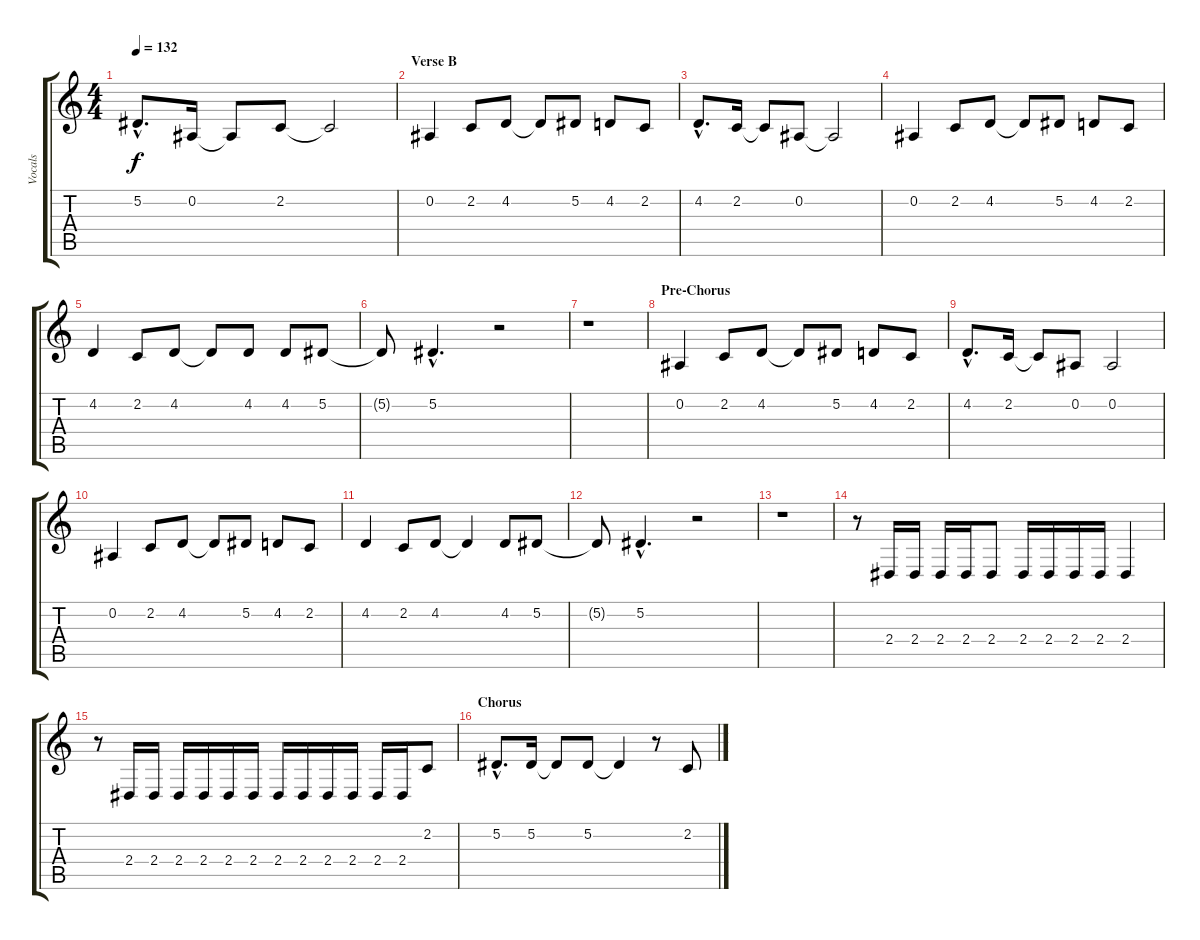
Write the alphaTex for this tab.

\track ("Vocals" "Vocals") {instrument baritonesax}
\staff {score tabs}
\tuning (Eb4 Bb3 Gb3 Db3 Ab2 Eb2) {hide}
\ts (4 4)
\tempo 132
\clef g2
\ks c
5.2{hac}.8{d dy f} 0.2.16 0.2{t}.8 2.2.8 2.2{t}.2 |
\section ("" "Verse B")
0.2.4 2.2.8 4.2.8 4.2{t}.8 5.2.8 4.2.8 2.2.8 |
4.2{hac}.8{d} 2.2.16 2.2{t}.8 0.2.8 0.2{t}.2 |
0.2.4 2.2.8 4.2.8 4.2{t}.8 5.2.8 4.2.8 2.2.8 |
4.2.4 2.2.8 4.2.8 4.2{t}.8 4.2.8 4.2.8 5.2.8 |
5.2{t}.8 5.2{hac}.4{d} r.2 |
r.1 |
\section ("" "Pre-Chorus")
0.2.4 2.2.8 4.2.8 4.2{t}.8 5.2.8 4.2.8 2.2.8 |
4.2{hac}.8{d} 2.2.16 2.2{t}.8 0.2.8 0.2.2 |
0.2.4 2.2.8 4.2.8 4.2{t}.8 5.2.8 4.2.8 2.2.8 |
4.2.4 2.2.8 4.2.8 4.2{t}.4 4.2.8 5.2.8 |
5.2{t}.8 5.2{hac}.4{d} r.2 |
r.1 |
r.8 2.4.16 2.4.16 2.4.16 2.4.16 2.4.8 2.4.16 2.4.16 2.4.16 2.4.16 2.4.4 |
r.8 2.4.16 2.4.16 2.4.16 2.4.16 2.4.16 2.4.16 2.4.16 2.4.16 2.4.16 2.4.16 2.4.16 2.4.16 2.2.8 |
\section ("" "Chorus")
5.2{hac}.8{d} 5.2.16 5.2{t}.8 5.2.8 5.2{t}.4 r.8 2.2.8
